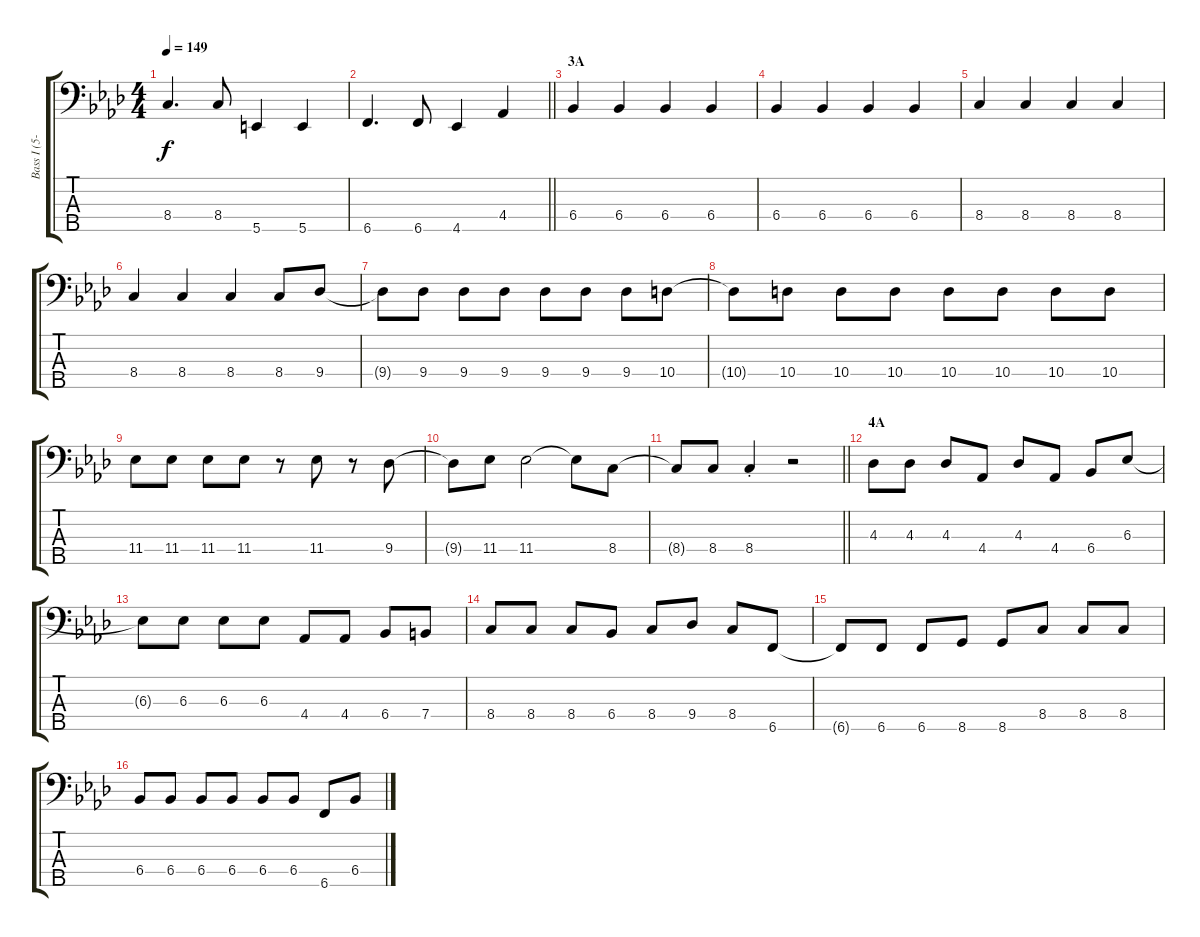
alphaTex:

\track ("Bass I (5-Strings)" "Bass I (5-") {instrument electricbassfinger}
\staff {score tabs}
\tuning (G2 D2 A1 E1 B0) {hide}
\ts (4 4)
\tempo 149
\clef f4
\ks ab
8.4.4{d dy f} 8.4.8 5.5.4 5.5.4 |
\barLineRight lightlight
6.5.4{d} 6.5.8 4.5.4 4.4.4 |
\section ("" "3A")
6.4.4 6.4.4 6.4.4 6.4.4 |
6.4.4 6.4.4 6.4.4 6.4.4 |
8.4.4 8.4.4 8.4.4 8.4.4 |
8.4.4 8.4.4 8.4.4 8.4.8 9.4.8 |
9.4{t}.8 9.4.8 9.4.8 9.4.8 9.4.8 9.4.8 9.4.8 10.4.8 |
10.4{t}.8 10.4.8 10.4.8 10.4.8 10.4.8 10.4.8 10.4.8 10.4.8 |
11.4.8 11.4.8 11.4.8 11.4.8 r.8 11.4.8 r.8 9.4.8 |
9.4{t}.8 11.4.8 11.4.2 11.4{t}.8 8.4.8 |
\barLineRight lightlight
8.4{t}.8 8.4.8 8.4{st}.4 r.2 |
\section ("" "4A")
4.3.8 4.3.8 4.3.8 4.4.8 4.3.8 4.4.8 6.4.8 6.3.8 |
6.3{t}.8 6.3.8 6.3.8 6.3.8 4.4.8 4.4.8 6.4.8 7.4.8 |
8.4.8 8.4.8 8.4.8 6.4.8 8.4.8 9.4.8 8.4.8 6.5.8 |
6.5{t}.8 6.5.8 6.5.8 8.5.8 8.5.8 8.4.8 8.4.8 8.4.8 |
6.4.8 6.4.8 6.4.8 6.4.8 6.4.8 6.4.8 6.5.8 6.4.8
